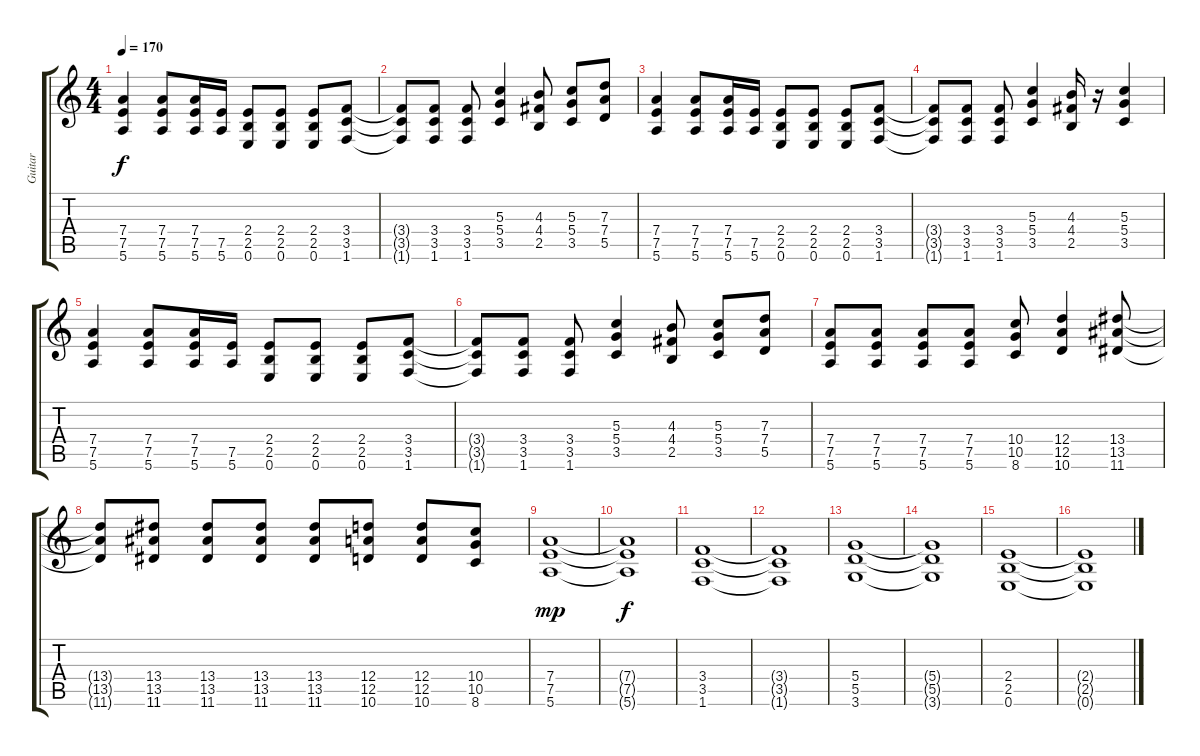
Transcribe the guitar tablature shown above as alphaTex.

\track ("Guitar" "Guitar") {instrument overdrivenguitar}
\staff {score tabs}
\tuning (E4 B3 G3 D3 A2 E2) {hide}
\ts (4 4)
\tempo 170
\clef g2
\ks c
(7.4 7.5 5.6).4{dy f} (7.4 7.5 5.6).8 (7.4 7.5 5.6).16 (7.5 5.6).16 (2.4 2.5 0.6).8 (2.4 2.5 0.6).8 (2.4 2.5 0.6).8 (3.4 3.5 1.6).8 |
(3.4{t} 3.5{t} 1.6{t}).8 (3.4 3.5 1.6).8 (3.4 3.5 1.6).8 (5.3 5.4 3.5).4 (4.3 4.4 2.5).8 (5.3 5.4 3.5).8 (7.3 7.4 5.5).8 |
(7.4 7.5 5.6).4 (7.4 7.5 5.6).8 (7.4 7.5 5.6).16 (7.5 5.6).16 (2.4 2.5 0.6).8 (2.4 2.5 0.6).8 (2.4 2.5 0.6).8 (3.4 3.5 1.6).8 |
(3.4{t} 3.5{t} 1.6{t}).8 (3.4 3.5 1.6).8 (3.4 3.5 1.6).8 (5.3 5.4 3.5).4 (4.3 4.4 2.5).16 r.16 (5.3 5.4 3.5).4 |
(7.4 7.5 5.6).4 (7.4 7.5 5.6).8 (7.4 7.5 5.6).16 (7.5 5.6).16 (2.4 2.5 0.6).8 (2.4 2.5 0.6).8 (2.4 2.5 0.6).8 (3.4 3.5 1.6).8 |
(3.4{t} 3.5{t} 1.6{t}).8 (3.4 3.5 1.6).8 (3.4 3.5 1.6).8 (5.3 5.4 3.5).4 (4.3 4.4 2.5).8 (5.3 5.4 3.5).8 (7.3 7.4 5.5).8 |
(7.4 7.5 5.6).8 (7.4 7.5 5.6).8 (7.4 7.5 5.6).8 (7.4 7.5 5.6).8 (10.4 10.5 8.6).8 (12.4 12.5 10.6).4 (13.4 13.5 11.6).8 |
(13.4{t} 13.5{t} 11.6{t}).8 (13.4 13.5 11.6).8 (13.4 13.5 11.6).8 (13.4 13.5 11.6).8 (13.4 13.5 11.6).8 (12.4 12.5 10.6).8 (12.4 12.5 10.6).8 (10.4 10.5 8.6).8 |
(7.4 7.5 5.6).1{dy mp} |
(7.4{t} 7.5{t} 5.6{t}).1{dy f} |
(3.4 3.5 1.6).1 |
(3.4{t} 3.5{t} 1.6{t}).1 |
(5.4 5.5 3.6).1 |
(5.4{t} 5.5{t} 3.6{t}).1 |
(2.4 2.5 0.6).1 |
(2.4{t} 2.5{t} 0.6{t}).1
